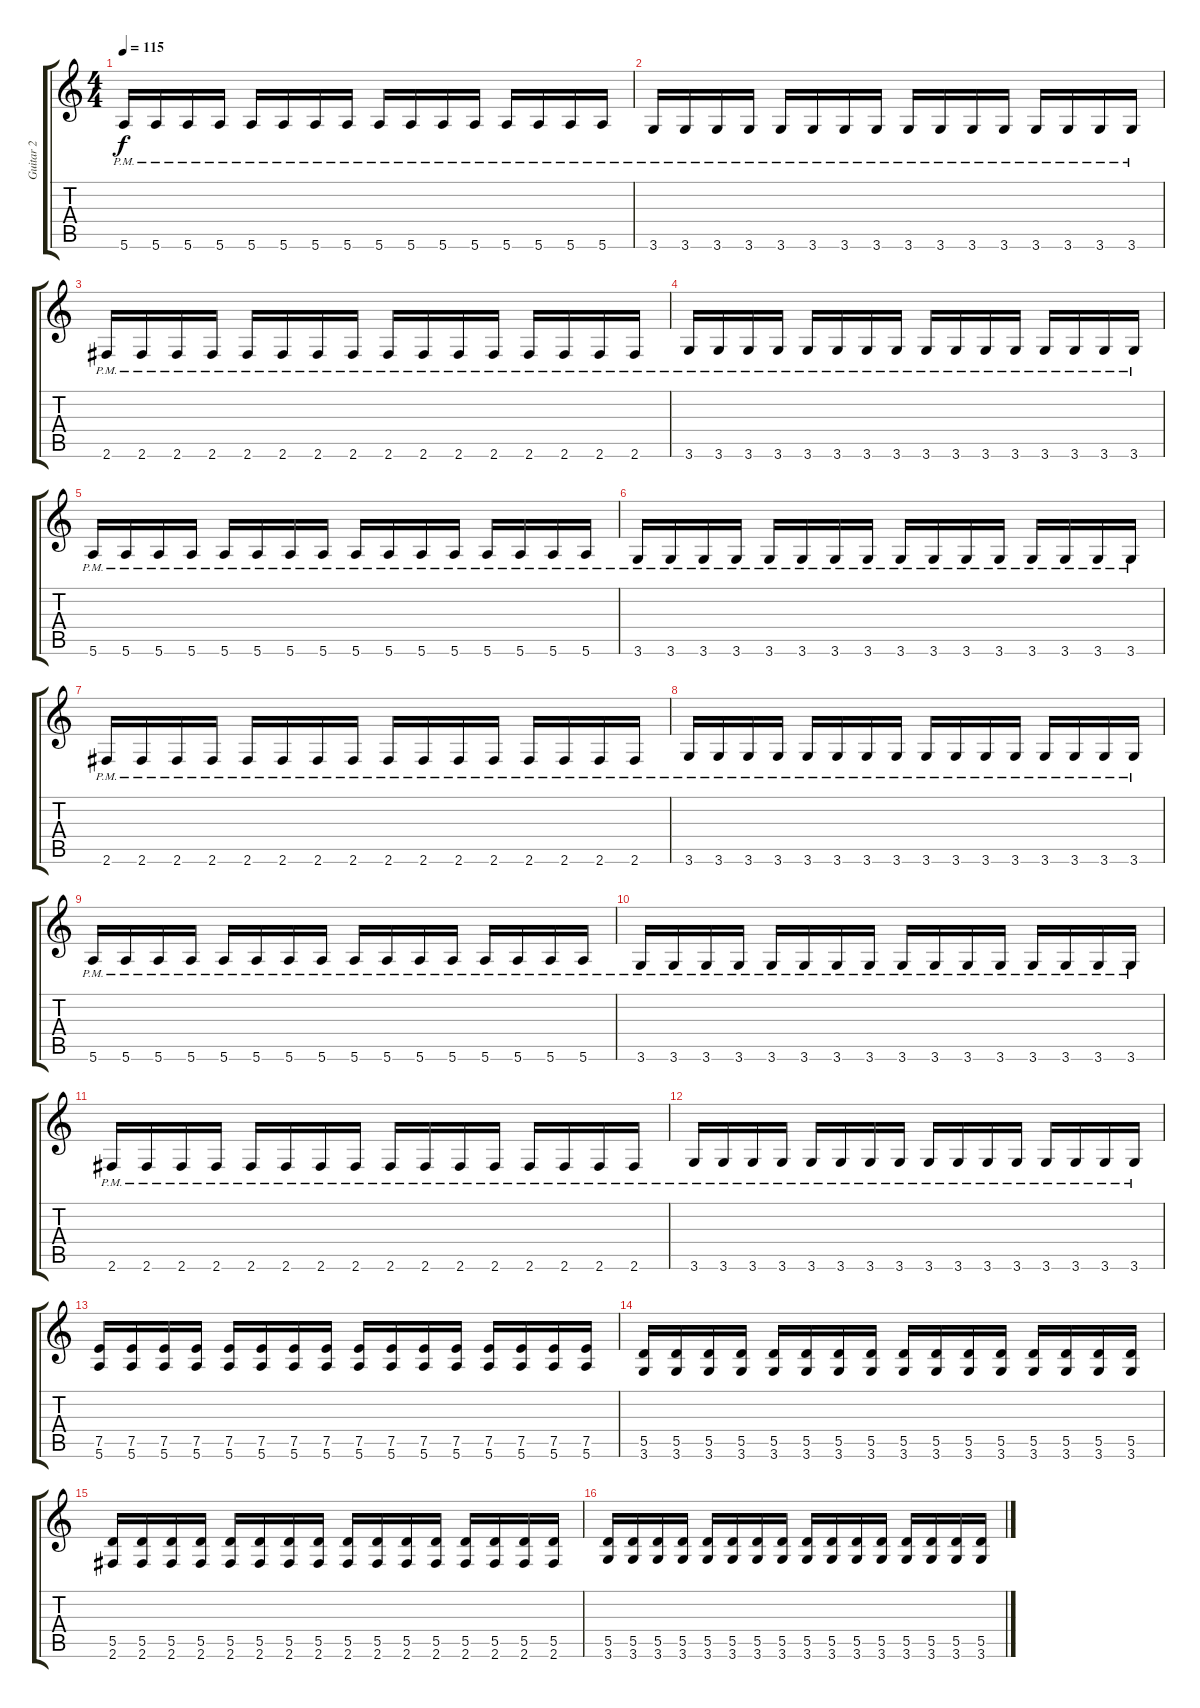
\track ("Guitar 2" "Guitar 2") {instrument distortionguitar}
\staff {score tabs}
\tuning (E4 B3 G3 D3 A2 E2) {hide}
\ts (4 4)
\tempo 115
\clef g2
\ks c
5.6{pm}.16{dy f} 5.6{pm}.16 5.6{pm}.16 5.6{pm}.16 5.6{pm}.16 5.6{pm}.16 5.6{pm}.16 5.6{pm}.16 5.6{pm}.16 5.6{pm}.16 5.6{pm}.16 5.6{pm}.16 5.6{pm}.16 5.6{pm}.16 5.6{pm}.16 5.6{pm}.16 |
3.6{pm}.16 3.6{pm}.16 3.6{pm}.16 3.6{pm}.16 3.6{pm}.16 3.6{pm}.16 3.6{pm}.16 3.6{pm}.16 3.6{pm}.16 3.6{pm}.16 3.6{pm}.16 3.6{pm}.16 3.6{pm}.16 3.6{pm}.16 3.6{pm}.16 3.6{pm}.16 |
2.6{pm}.16 2.6{pm}.16 2.6{pm}.16 2.6{pm}.16 2.6{pm}.16 2.6{pm}.16 2.6{pm}.16 2.6{pm}.16 2.6{pm}.16 2.6{pm}.16 2.6{pm}.16 2.6{pm}.16 2.6{pm}.16 2.6{pm}.16 2.6{pm}.16 2.6{pm}.16 |
3.6{pm}.16 3.6{pm}.16 3.6{pm}.16 3.6{pm}.16 3.6{pm}.16 3.6{pm}.16 3.6{pm}.16 3.6{pm}.16 3.6{pm}.16 3.6{pm}.16 3.6{pm}.16 3.6{pm}.16 3.6{pm}.16 3.6{pm}.16 3.6{pm}.16 3.6{pm}.16 |
5.6{pm}.16 5.6{pm}.16 5.6{pm}.16 5.6{pm}.16 5.6{pm}.16 5.6{pm}.16 5.6{pm}.16 5.6{pm}.16 5.6{pm}.16 5.6{pm}.16 5.6{pm}.16 5.6{pm}.16 5.6{pm}.16 5.6{pm}.16 5.6{pm}.16 5.6{pm}.16 |
3.6{pm}.16 3.6{pm}.16 3.6{pm}.16 3.6{pm}.16 3.6{pm}.16 3.6{pm}.16 3.6{pm}.16 3.6{pm}.16 3.6{pm}.16 3.6{pm}.16 3.6{pm}.16 3.6{pm}.16 3.6{pm}.16 3.6{pm}.16 3.6{pm}.16 3.6{pm}.16 |
2.6{pm}.16 2.6{pm}.16 2.6{pm}.16 2.6{pm}.16 2.6{pm}.16 2.6{pm}.16 2.6{pm}.16 2.6{pm}.16 2.6{pm}.16 2.6{pm}.16 2.6{pm}.16 2.6{pm}.16 2.6{pm}.16 2.6{pm}.16 2.6{pm}.16 2.6{pm}.16 |
3.6{pm}.16 3.6{pm}.16 3.6{pm}.16 3.6{pm}.16 3.6{pm}.16 3.6{pm}.16 3.6{pm}.16 3.6{pm}.16 3.6{pm}.16 3.6{pm}.16 3.6{pm}.16 3.6{pm}.16 3.6{pm}.16 3.6{pm}.16 3.6{pm}.16 3.6{pm}.16 |
5.6{pm}.16 5.6{pm}.16 5.6{pm}.16 5.6{pm}.16 5.6{pm}.16 5.6{pm}.16 5.6{pm}.16 5.6{pm}.16 5.6{pm}.16 5.6{pm}.16 5.6{pm}.16 5.6{pm}.16 5.6{pm}.16 5.6{pm}.16 5.6{pm}.16 5.6{pm}.16 |
3.6{pm}.16 3.6{pm}.16 3.6{pm}.16 3.6{pm}.16 3.6{pm}.16 3.6{pm}.16 3.6{pm}.16 3.6{pm}.16 3.6{pm}.16 3.6{pm}.16 3.6{pm}.16 3.6{pm}.16 3.6{pm}.16 3.6{pm}.16 3.6{pm}.16 3.6{pm}.16 |
2.6{pm}.16 2.6{pm}.16 2.6{pm}.16 2.6{pm}.16 2.6{pm}.16 2.6{pm}.16 2.6{pm}.16 2.6{pm}.16 2.6{pm}.16 2.6{pm}.16 2.6{pm}.16 2.6{pm}.16 2.6{pm}.16 2.6{pm}.16 2.6{pm}.16 2.6{pm}.16 |
3.6{pm}.16 3.6{pm}.16 3.6{pm}.16 3.6{pm}.16 3.6{pm}.16 3.6{pm}.16 3.6{pm}.16 3.6{pm}.16 3.6{pm}.16 3.6{pm}.16 3.6{pm}.16 3.6{pm}.16 3.6{pm}.16 3.6{pm}.16 3.6{pm}.16 3.6{pm}.16 |
(7.5 5.6).16 (7.5 5.6).16 (7.5 5.6).16 (7.5 5.6).16 (7.5 5.6).16 (7.5 5.6).16 (7.5 5.6).16 (7.5 5.6).16 (7.5 5.6).16 (7.5 5.6).16 (7.5 5.6).16 (7.5 5.6).16 (7.5 5.6).16 (7.5 5.6).16 (7.5 5.6).16 (7.5 5.6).16 |
(5.5 3.6).16 (5.5 3.6).16 (5.5 3.6).16 (5.5 3.6).16 (5.5 3.6).16 (5.5 3.6).16 (5.5 3.6).16 (5.5 3.6).16 (5.5 3.6).16 (5.5 3.6).16 (5.5 3.6).16 (5.5 3.6).16 (5.5 3.6).16 (5.5 3.6).16 (5.5 3.6).16 (5.5 3.6).16 |
(5.5 2.6).16 (5.5 2.6).16 (5.5 2.6).16 (5.5 2.6).16 (5.5 2.6).16 (5.5 2.6).16 (5.5 2.6).16 (5.5 2.6).16 (5.5 2.6).16 (5.5 2.6).16 (5.5 2.6).16 (5.5 2.6).16 (5.5 2.6).16 (5.5 2.6).16 (5.5 2.6).16 (5.5 2.6).16 |
(5.5 3.6).16 (5.5 3.6).16 (5.5 3.6).16 (5.5 3.6).16 (5.5 3.6).16 (5.5 3.6).16 (5.5 3.6).16 (5.5 3.6).16 (5.5 3.6).16 (5.5 3.6).16 (5.5 3.6).16 (5.5 3.6).16 (5.5 3.6).16 (5.5 3.6).16 (5.5 3.6).16 (5.5 3.6).16
